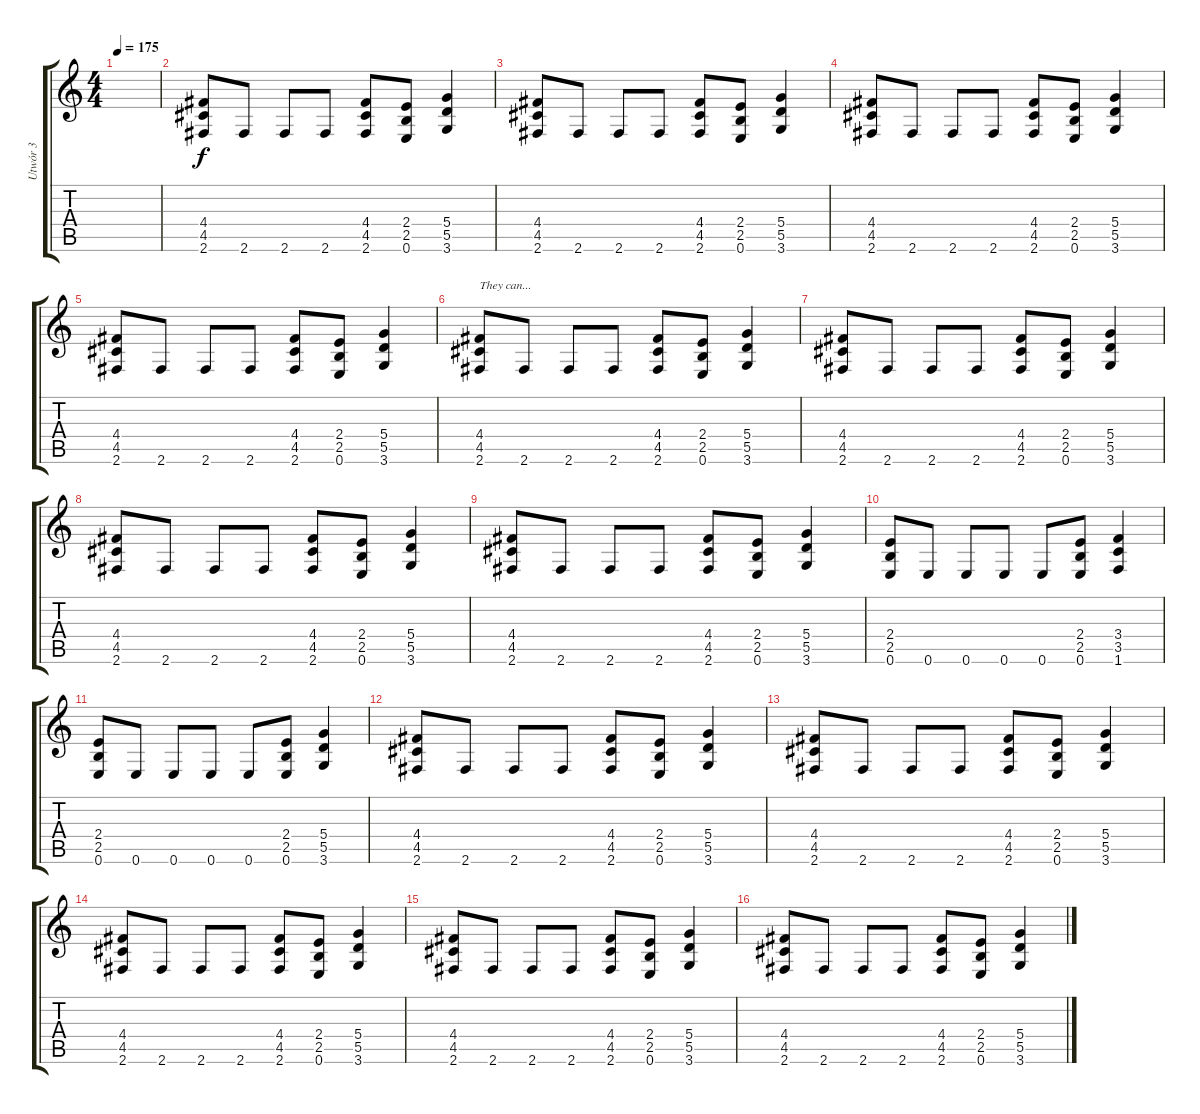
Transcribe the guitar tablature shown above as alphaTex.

\track ("Utwór 3" "Utwór 3") {instrument distortionguitar}
\staff {score tabs}
\tuning (E4 B3 G3 D3 A2 E2) {hide}
\ts (4 4)
\tempo 175
\clef g2
\ks c
|
(4.4 4.5 2.6).8 2.6.8 2.6.8 2.6.8 (4.4 4.5 2.6).8 (2.4 2.5 0.6).8 (5.4 5.5 3.6).4 |
(4.4 4.5 2.6).8 2.6.8 2.6.8 2.6.8 (4.4 4.5 2.6).8 (2.4 2.5 0.6).8 (5.4 5.5 3.6).4 |
(4.4 4.5 2.6).8 2.6.8 2.6.8 2.6.8 (4.4 4.5 2.6).8 (2.4 2.5 0.6).8 (5.4 5.5 3.6).4 |
(4.4 4.5 2.6).8 2.6.8 2.6.8 2.6.8 (4.4 4.5 2.6).8 (2.4 2.5 0.6).8 (5.4 5.5 3.6).4 |
(4.4 4.5 2.6).8{txt "They can..."} 2.6.8 2.6.8 2.6.8 (4.4 4.5 2.6).8 (2.4 2.5 0.6).8 (5.4 5.5 3.6).4 |
(4.4 4.5 2.6).8 2.6.8 2.6.8 2.6.8 (4.4 4.5 2.6).8 (2.4 2.5 0.6).8 (5.4 5.5 3.6).4 |
(4.4 4.5 2.6).8 2.6.8 2.6.8 2.6.8 (4.4 4.5 2.6).8 (2.4 2.5 0.6).8 (5.4 5.5 3.6).4 |
(4.4 4.5 2.6).8 2.6.8 2.6.8 2.6.8 (4.4 4.5 2.6).8 (2.4 2.5 0.6).8 (5.4 5.5 3.6).4 |
(2.4 2.5 0.6).8 0.6.8 0.6.8 0.6.8 0.6.8 (2.4 2.5 0.6).8 (3.4 3.5 1.6).4 |
(2.4 2.5 0.6).8 0.6.8 0.6.8 0.6.8 0.6.8 (2.4 2.5 0.6).8 (5.4 5.5 3.6).4 |
(4.4 4.5 2.6).8 2.6.8 2.6.8 2.6.8 (4.4 4.5 2.6).8 (2.4 2.5 0.6).8 (5.4 5.5 3.6).4 |
(4.4 4.5 2.6).8 2.6.8 2.6.8 2.6.8 (4.4 4.5 2.6).8 (2.4 2.5 0.6).8 (5.4 5.5 3.6).4 |
(4.4 4.5 2.6).8 2.6.8 2.6.8 2.6.8 (4.4 4.5 2.6).8 (2.4 2.5 0.6).8 (5.4 5.5 3.6).4 |
(4.4 4.5 2.6).8 2.6.8 2.6.8 2.6.8 (4.4 4.5 2.6).8 (2.4 2.5 0.6).8 (5.4 5.5 3.6).4 |
(4.4 4.5 2.6).8 2.6.8 2.6.8 2.6.8 (4.4 4.5 2.6).8 (2.4 2.5 0.6).8 (5.4 5.5 3.6).4
